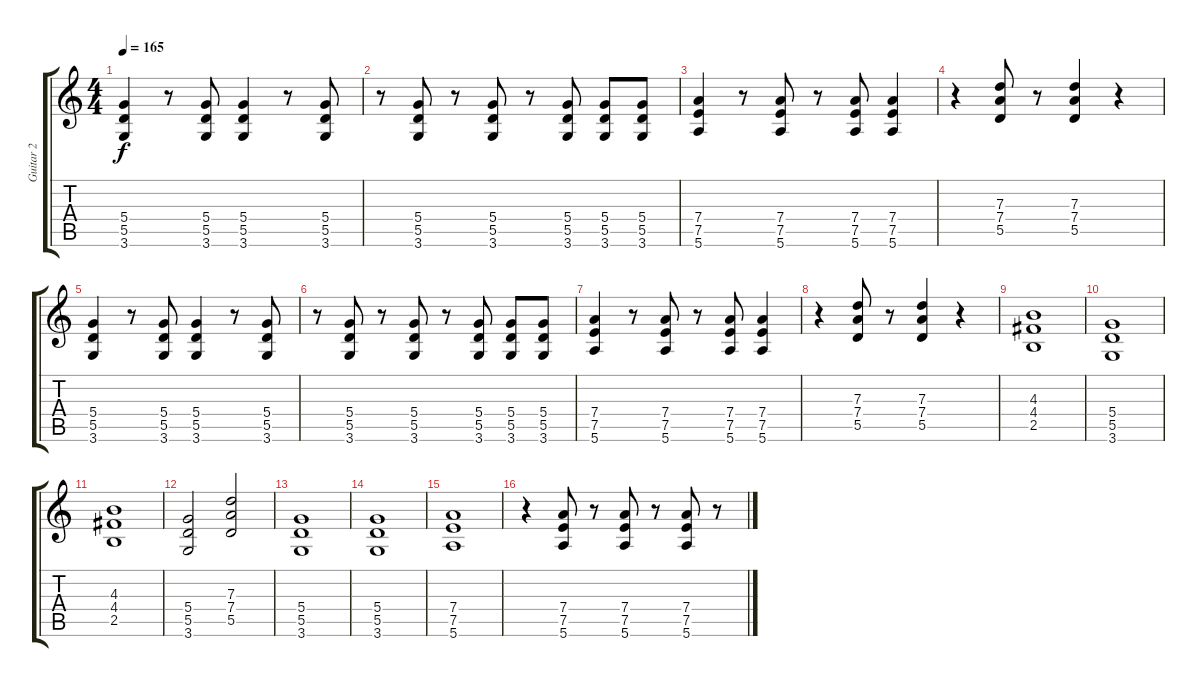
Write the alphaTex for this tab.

\track ("Guitar 2" "Guitar 2") {instrument overdrivenguitar}
\staff {score tabs}
\tuning (E4 B3 G3 D3 A2 E2) {hide}
\ts (4 4)
\tempo 165
\clef g2
\ks c
(5.4 5.5 3.6).4{dy f} r.8 (5.4 5.5 3.6).8 (5.4 5.5 3.6).4 r.8 (5.4 5.5 3.6).8 |
r.8 (5.4 5.5 3.6).8 r.8 (5.4 5.5 3.6).8 r.8 (5.4 5.5 3.6).8 (5.4 5.5 3.6).8 (5.4 5.5 3.6).8 |
(7.4 7.5 5.6).4 r.8 (7.4 7.5 5.6).8 r.8 (7.4 7.5 5.6).8 (7.4 7.5 5.6).4 |
r.4 (7.3 7.4 5.5).8 r.8 (7.3 7.4 5.5).4 r.4 |
(5.4 5.5 3.6).4 r.8 (5.4 5.5 3.6).8 (5.4 5.5 3.6).4 r.8 (5.4 5.5 3.6).8 |
r.8 (5.4 5.5 3.6).8 r.8 (5.4 5.5 3.6).8 r.8 (5.4 5.5 3.6).8 (5.4 5.5 3.6).8 (5.4 5.5 3.6).8 |
(7.4 7.5 5.6).4 r.8 (7.4 7.5 5.6).8 r.8 (7.4 7.5 5.6).8 (7.4 7.5 5.6).4 |
r.4 (7.3 7.4 5.5).8 r.8 (7.3 7.4 5.5).4 r.4 |
(4.3 4.4 2.5).1 |
(5.4 5.5 3.6).1 |
(4.3 4.4 2.5).1 |
(5.4 5.5 3.6).2 (7.3 7.4 5.5).2 |
(5.4 5.5 3.6).1 |
(5.4 5.5 3.6).1 |
(7.4 7.5 5.6).1 |
r.4 (7.4 7.5 5.6).8 r.8 (7.4 7.5 5.6).8 r.8 (7.4 7.5 5.6).8 r.8
